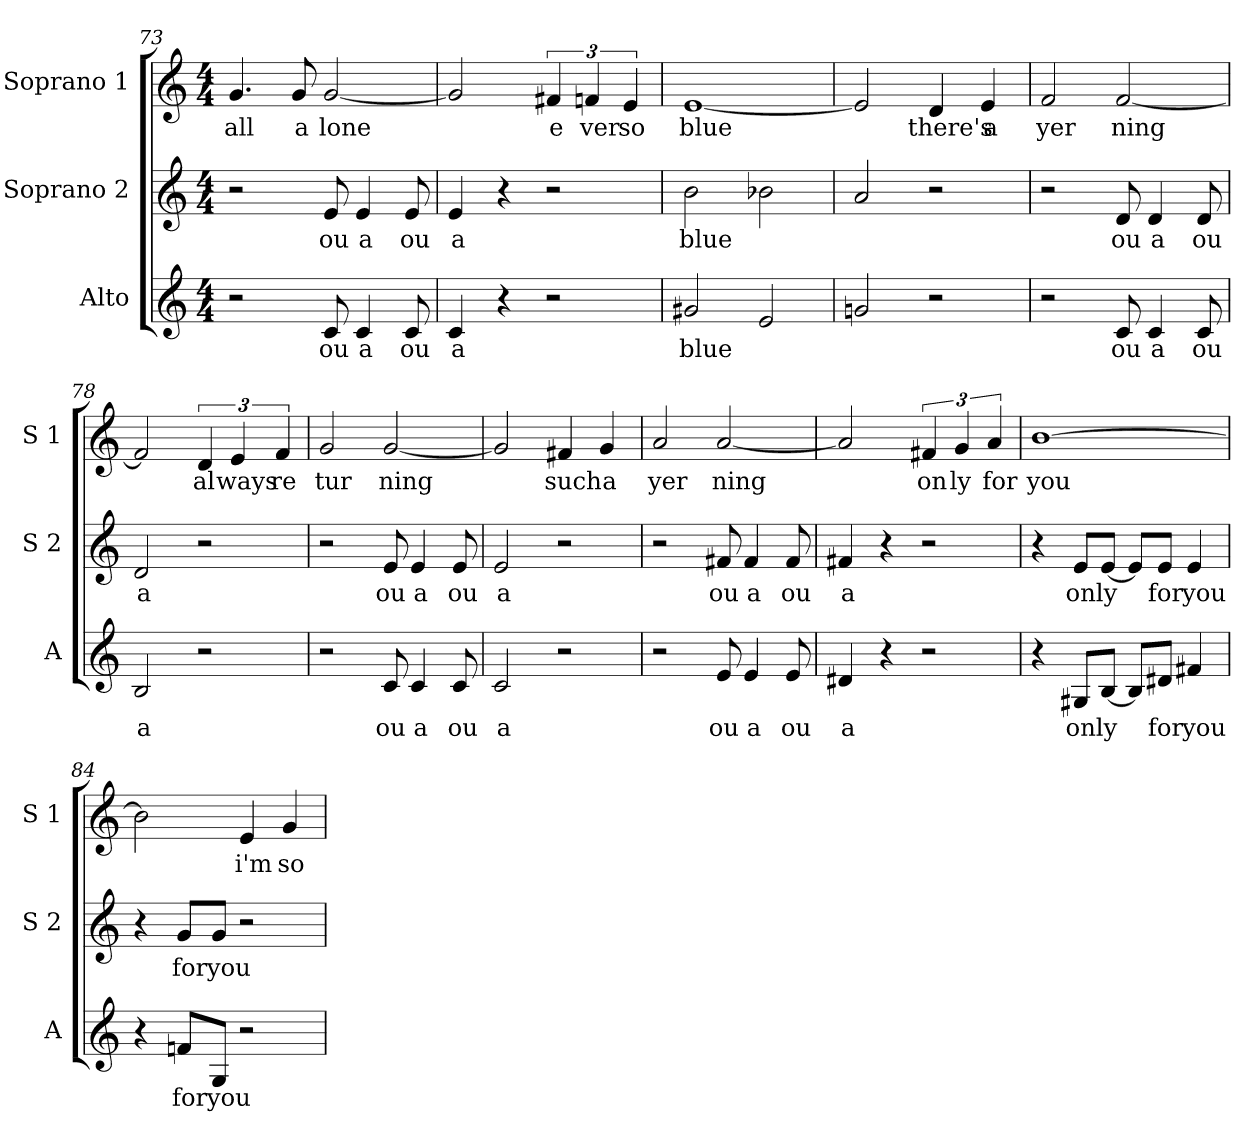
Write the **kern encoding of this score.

**kern	**text	**kern	**text	**kern	**text
*part3	*part3	*part2	*part2	*part1	*part1
*staff3	*staff3	*staff2	*staff2	*staff1	*staff1
*I"Alto	*	*I"Soprano 2	*	*I"Soprano 1	*
*I'A	*	*I'S 2	*	*I'S 1	*
*clefG2	*	*clefG2	*	*clefG2	*
*k[]	*	*k[]	*	*k[]	*
*C:	*	*C:	*	*C:	*
*M4/4	*	*M4/4	*	*M4/4	*
=73	=73	=73	=73	=73	=73
!	!	!	!	!	!LO:LY:b
2r	.	2r	.	4.g/	all
!	!	!	!	!	!LO:LY:b
.	.	.	.	8g/	a
!	!LO:LY:b	!	!	!	!
!	!	!	!LO:LY:b	!	!
!	!	!	!	!	!LO:LY:b
8c/	ou	8e/	ou	[2g/	lone
!	!LO:LY:b	!	!	!	!
!	!	!	!LO:LY:b	!	!
4c/	a	4e/	a	.	.
!	!LO:LY:b	!	!	!	!
!	!	!	!LO:LY:b	!	!
8c/	ou	8e/	ou	.	.
=74	=74	=74	=74	=74	=74
!	!LO:LY:b	!	!	!	!
!	!	!	!LO:LY:b	!	!
4c/	a	4e/	a	2g/]	.
4r	.	4r	.	.	.
!	!	!	!	!	!LO:LY:b
2r	.	2r	.	6f#X/	e
!	!	!	!	!	!LO:LY:b
.	.	.	.	6fn/	ver
!	!	!	!	!	!LO:LY:b
.	.	.	.	6e/	so
=75	=75	=75	=75	=75	=75
!	!LO:LY:b	!	!	!	!
!	!	!	!LO:LY:b	!	!
!	!	!	!	!	!LO:LY:b
2g#X/	blue	2b\	blue	[1e	blue
2e/	.	2b-X\	.	.	.
=76	=76	=76	=76	=76	=76
2gn/	.	2a/	.	2e/]	.
!	!	!	!	!	!LO:LY:b
2r	.	2r	.	4d/	there's
!	!	!	!	!	!LO:LY:b
.	.	.	.	4e/	a
!!LO:PB:g=z
=77	=77	=77	=77	=77	=77
!	!	!	!	!	!LO:LY:b
2r	.	2r	.	2f/	yer
!	!LO:LY:b	!	!	!	!
!	!	!	!LO:LY:b	!	!
!	!	!	!	!	!LO:LY:b
8c/	ou	8d/	ou	[2f/	ning
!	!LO:LY:b	!	!	!	!
!	!	!	!LO:LY:b	!	!
4c/	a	4d/	a	.	.
!	!LO:LY:b	!	!	!	!
!	!	!	!LO:LY:b	!	!
8c/	ou	8d/	ou	.	.
=78	=78	=78	=78	=78	=78
!	!LO:LY:b	!	!	!	!
!	!	!	!LO:LY:b	!	!
2B/	a	2d/	a	2f/]	.
!	!	!	!	!	!LO:LY:b
2r	.	2r	.	6d/	al
!	!	!	!	!	!LO:LY:b
.	.	.	.	6e/	ways
!	!	!	!	!	!LO:LY:b
.	.	.	.	6f/	re
=79	=79	=79	=79	=79	=79
!	!	!	!	!	!LO:LY:b
2r	.	2r	.	2g/	tur
!	!LO:LY:b	!	!	!	!
!	!	!	!LO:LY:b	!	!
!	!	!	!	!	!LO:LY:b
8c/	ou	8e/	ou	[2g/	ning
!	!LO:LY:b	!	!	!	!
!	!	!	!LO:LY:b	!	!
4c/	a	4e/	a	.	.
!	!LO:LY:b	!	!	!	!
!	!	!	!LO:LY:b	!	!
8c/	ou	8e/	ou	.	.
=80	=80	=80	=80	=80	=80
!	!LO:LY:b	!	!	!	!
!	!	!	!LO:LY:b	!	!
2c/	a	2e/	a	2g/]	.
!	!	!	!	!	!LO:LY:b
2r	.	2r	.	4f#X/	such
!	!	!	!	!	!LO:LY:b
.	.	.	.	4g/	a
=81	=81	=81	=81	=81	=81
!	!	!	!	!	!LO:LY:b
2r	.	2r	.	2a/	yer
!	!LO:LY:b	!	!	!	!
!	!	!	!LO:LY:b	!	!
!	!	!	!	!	!LO:LY:b
8e/	ou	8f#X/	ou	[2a/	ning
!	!LO:LY:b	!	!	!	!
!	!	!	!LO:LY:b	!	!
4e/	a	4f#/	a	.	.
!	!LO:LY:b	!	!	!	!
!	!	!	!LO:LY:b	!	!
8e/	ou	8f#/	ou	.	.
!!LO:LB:g=z
=82	=82	=82	=82	=82	=82
!	!LO:LY:b	!	!	!	!
!	!	!	!LO:LY:b	!	!
4d#X/	a	4f#X/	a	2a/]	.
4r	.	4r	.	.	.
!	!	!	!	!	!LO:LY:b
2r	.	2r	.	6f#X/	on
!	!	!	!	!	!LO:LY:b
.	.	.	.	6g/	ly
!	!	!	!	!	!LO:LY:b
.	.	.	.	6a/	for
=83	=83	=83	=83	=83	=83
!	!	!	!	!	!LO:LY:b
4r	.	4r	.	[1b	you
!	!LO:LY:b	!	!	!	!
!	!	!	!LO:LY:b	!	!
8G#X/L	on	8e/L	on	.	.
!	!LO:LY:b	!	!	!	!
!	!	!	!LO:LY:b	!	!
[8B/J	ly	[8e/J	ly	.	.
8B/L]	.	8e/L]	.	.	.
!	!LO:LY:b	!	!	!	!
!	!	!	!LO:LY:b	!	!
8d#X/J	for	8e/J	for	.	.
!	!LO:LY:b	!	!	!	!
!	!	!	!LO:LY:b	!	!
4f#X/	you	4e/	you	.	.
=84	=84	=84	=84	=84	=84
4r	.	4r	.	2b\]	.
!	!LO:LY:b	!	!	!	!
!	!	!	!LO:LY:b	!	!
8fn/L	for	8g/L	for	.	.
!	!LO:LY:b	!	!	!	!
!	!	!	!LO:LY:b	!	!
8G/J	you	8g/J	you	.	.
!	!	!	!	!	!LO:LY:b
2r	.	2r	.	4e/	i'm
!	!	!	!	!	!LO:LY:b
.	.	.	.	4g/	so
=	=	=	=	=	=
*-	*-	*-	*-	*-	*-
